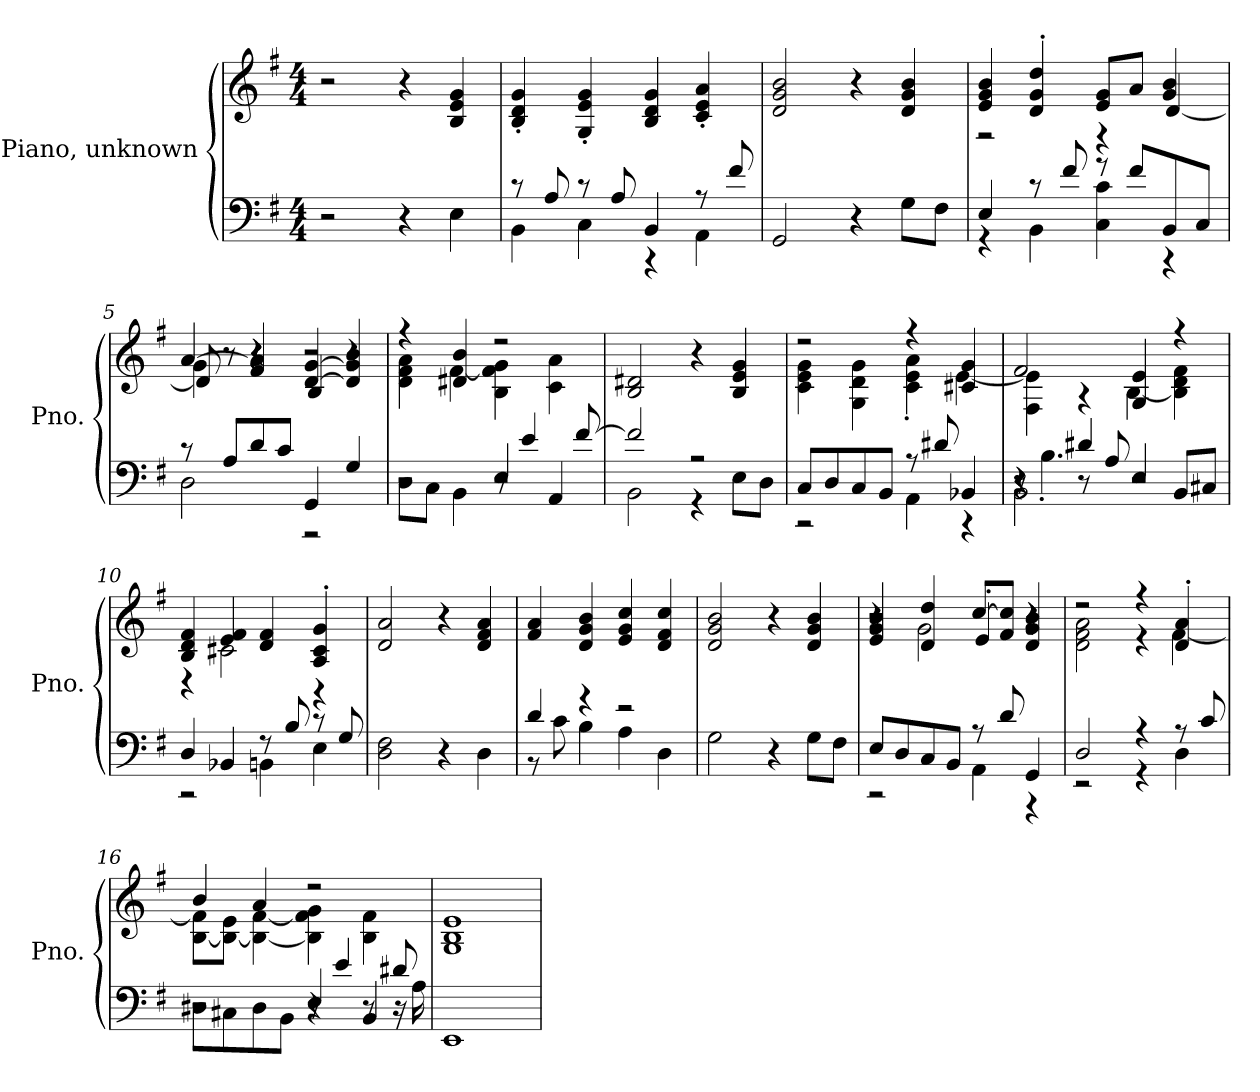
**kern	**kern
*part1	*part1
*staff2	*staff1
*I"Piano, unknown	*
*I'Pno.	*
*clefF4	*clefG2
*k[f#]	*k[f#]
*M4/4	*M4/4
*MM120	*MM120
=1	=1
2r	2r
4r	4r
4E\	4B/ 4e/ 4g/
=2	=2
*^	*
8r	4BB\	4B/' 4d/' 4g/'
8A/	.	.
8r	4C\	4G/' 4e/' 4g/'
8A/	.	.
4BB/	4r	4B/ 4d/ 4g/
8r	4AA\	4c/' 4e/' 4a/'
8f#/	.	.
*v	*v	*
=3	=3
2GG/	2d/ 2g/ 2b/
4r	4r
8G\L	4d/ 4g/ 4b/
8F#\J	.
=4	=4
*^	*^
4E/	4r	4e/ 4g/ 4b/	2r
8r	4BB\	4d/' 4g/' 4dd/'	.
8f#/	.	.	.
8r	4C\ 4c\	8e/ 8g/L	4r
8f#/L	.	8a/J	.
8BB/	4r	4g/ 4b/	[4d/
8C/J	.	.	.
=5	=5	=5	=5
*	*	*	*^
8r	2D\	[4a/	4g\	8d/]
8A/L	.	.	.	8r
8d/	.	4f#/ 4a/]	4r	4r
8c/J	.	.	.	.
4GG/	2r	[4d/ [4g/	2r	4B/
4G/	.	4d/] 4g/] 4b/	.	4r
*	*	*	*v	*v
!!LO:LB:g=z
=6	=6	=6	=6
*	*^	*	*
2r	8D\L	2r	4r	4d\ 4f#\ 4a\
.	8C\J	.	.	.
.	4BB\	.	4d#X/ 4b/	[4f#\
8r	2r	4E/	2r	4B\ 4f#\] 4g\
4e/	.	.	.	.
.	.	4AA/	.	4c\ 4a\
[8f#/	.	.	.	.
*	*v	*v	*	*
*	*	*v	*v
=7	=7	=7
2f#/]	2BB\	2B/ 2d#X/
2r	4r	4r
.	8E\L	4B/ 4e/ 4g/
.	8D\J	.
=8	=8	=8
*	*	*^
8C/L	2r	2r	4c\ 4e\ 4g\
8D/	.	.	.
8C/	.	.	4G\ 4d\ 4g\
8BB/J	.	.	.
8r	4AA\	4r	4c\' 4e\' 4a\'
8d#X/	.	.	.
4BB-X/	4r	4c#X/ 4g/	[4e\
=9	=9	=9	=9
*^	*^	*	*
4r	8r	4r	2BB\	2f#/	4F#\ 4e\]
.	4.B'\	.	.	.	.
4d#X/	.	8r	.	.	4r
.	.	8A/	.	.	.
2r	2r	4E/	2r	4G/ 4e/	[4B\
.	.	8BB/L	.	4r	4B\] 4d\ 4f#\
.	.	8C#X/J	.	.	.
*	*v	*v	*v	*	*
!!LO:LB:g=z	!!
=10	=10	=10	=10
4D/	2r	4B/ 4d/ 4f#/	4r
4BB-X/	.	4e/ 4f#/	2c#X\
8r	4BBn\	4d/ 4f#/	.
8B/	.	.	.
8r	4E\	4A/' 4c#/' 4g/'	4r
8G/	.	.	.
*v	*v	*	*
*	*v	*v
=11	=11
2D\ 2F#\	2d/ 2a/
4r	4r
4D\	4d/ 4f#/ 4a/
=12	=12
*^	*
4d/	8r	4f#/ 4a/
.	8c\	.
4r	4B\	4d/ 4g/ 4b/
2r	4A\	4e/ 4g/ 4cc/
.	4D\	4d/ 4f#/ 4cc/
*v	*v	*
=13	=13
2G\	2d/ 2g/ 2b/
4r	4r
8G\L	4d/ 4g/ 4b/
8F#\J	.
=14	=14
*^	*^
*	*	*	*^
8E/L	2r	4e/ 4g/ 4b/	4r	2r
8D/	.	.	.	.
8C/	.	4d/ 4dd/	2g\	.
8BB/J	.	.	.	.
8r	4AA\	[8cc/L	.	4e'/
8d/	.	8f#/ 8cc/]J	.	.
4GG/	4r	4d/ 4g/ 4b/	4r	4r
*	*	*	*v	*v
=15	=15	=15	=15
2D/	2r	2r	2d\ 2f#\ 2a\
4r	4r	4r	4r
8r	4D\	4d/' 4a/'	[4f#\
8c/	.	.	.
!!LO:LB:g=z	!!
=16	=16	=16	=16
*	*^	*	*
2r	8D#X\L	2r	4b/	[8B\ 8f#\]L
.	8C#X\	.	.	8B\_ 8e\J
.	8D#\	.	4a/	4B\_ [4f#\
.	8BB\J	.	.	.
8r	4r	4E/	2r	4B\] 4f#\] 4g\
4e/	.	.	.	.
.	8r	4BB/	.	4B\ 4f#\
8d#X/	16r	.	.	.
.	16A\	.	.	.
*v	*v	*v	*	*
*	*v	*v
=17	=17
1EE	1G 1B 1e
=	=
*-	*-
